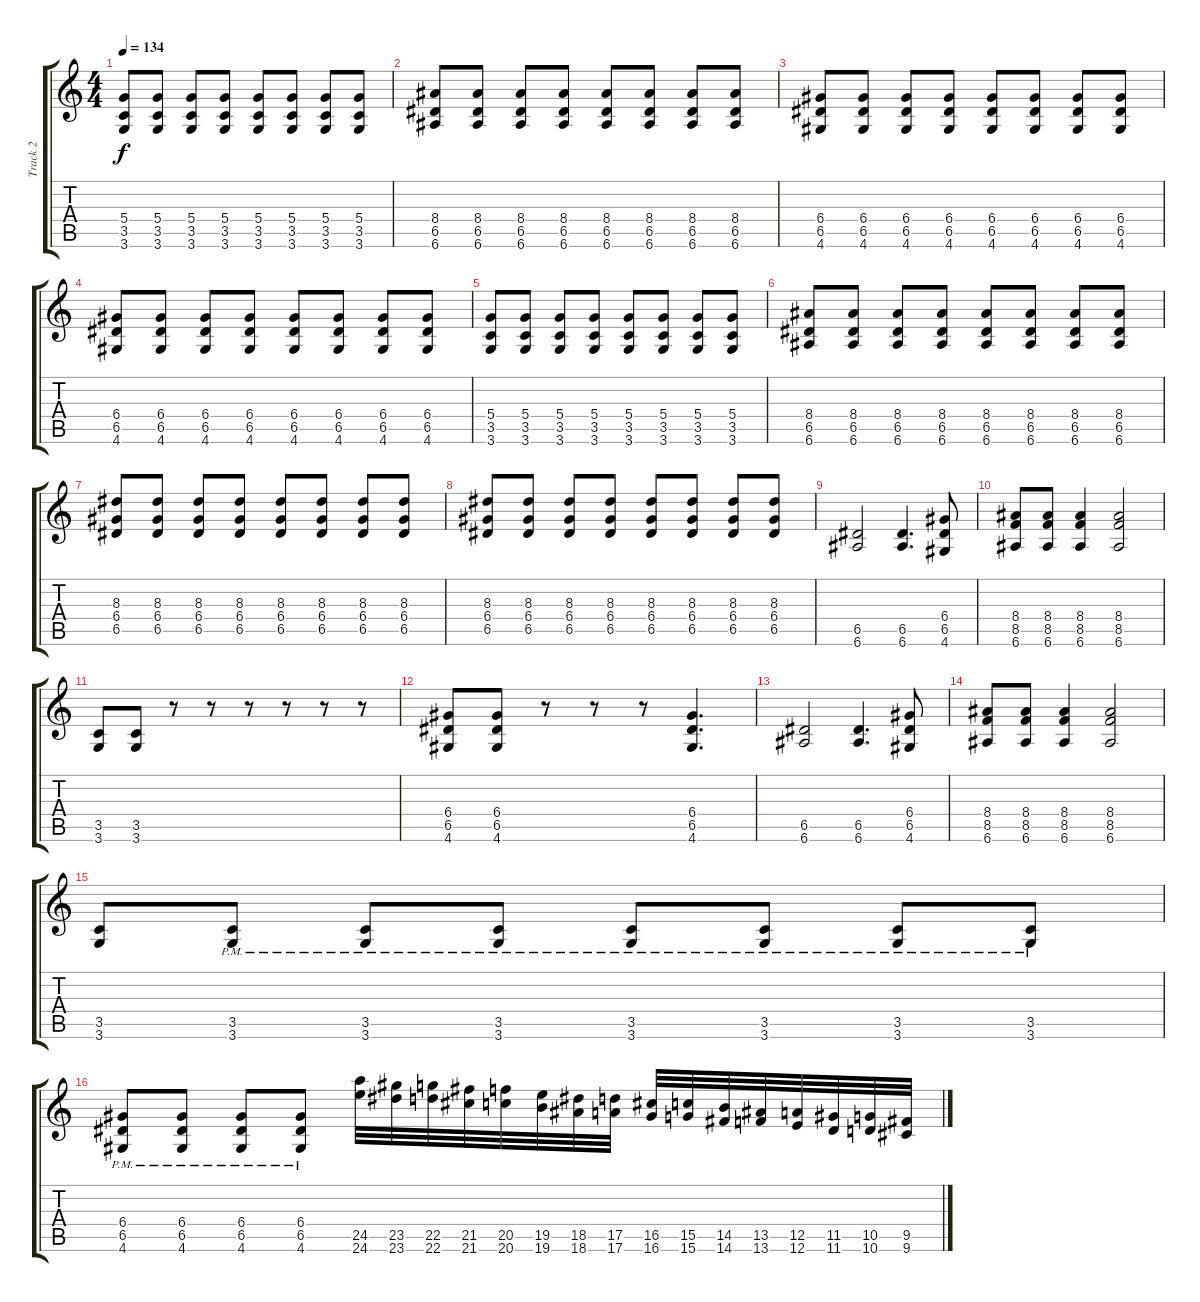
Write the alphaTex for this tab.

\track ("Track 2" "Track 2") {instrument distortionguitar}
\staff {score tabs}
\tuning (E4 B3 G3 D3 A2 E2) {hide}
\ts (4 4)
\tempo 134
\clef g2
\ks c
(5.4 3.5 3.6).8{dy f} (5.4 3.5 3.6).8 (5.4 3.5 3.6).8 (5.4 3.5 3.6).8 (5.4 3.5 3.6).8 (5.4 3.5 3.6).8 (5.4 3.5 3.6).8 (5.4 3.5 3.6).8 |
(8.4 6.5 6.6).8 (8.4 6.5 6.6).8 (8.4 6.5 6.6).8 (8.4 6.5 6.6).8 (8.4 6.5 6.6).8 (8.4 6.5 6.6).8 (8.4 6.5 6.6).8 (8.4 6.5 6.6).8 |
(6.4 6.5 4.6).8 (6.4 6.5 4.6).8 (6.4 6.5 4.6).8 (6.4 6.5 4.6).8 (6.4 6.5 4.6).8 (6.4 6.5 4.6).8 (6.4 6.5 4.6).8 (6.4 6.5 4.6).8 |
(6.4 6.5 4.6).8 (6.4 6.5 4.6).8 (6.4 6.5 4.6).8 (6.4 6.5 4.6).8 (6.4 6.5 4.6).8 (6.4 6.5 4.6).8 (6.4 6.5 4.6).8 (6.4 6.5 4.6).8 |
(5.4 3.5 3.6).8 (5.4 3.5 3.6).8 (5.4 3.5 3.6).8 (5.4 3.5 3.6).8 (5.4 3.5 3.6).8 (5.4 3.5 3.6).8 (5.4 3.5 3.6).8 (5.4 3.5 3.6).8 |
(8.4 6.5 6.6).8 (8.4 6.5 6.6).8 (8.4 6.5 6.6).8 (8.4 6.5 6.6).8 (8.4 6.5 6.6).8 (8.4 6.5 6.6).8 (8.4 6.5 6.6).8 (8.4 6.5 6.6).8 |
(8.3 6.4 6.5).8 (8.3 6.4 6.5).8 (8.3 6.4 6.5).8 (8.3 6.4 6.5).8 (8.3 6.4 6.5).8 (8.3 6.4 6.5).8 (8.3 6.4 6.5).8 (8.3 6.4 6.5).8 |
(8.3 6.4 6.5).8 (8.3 6.4 6.5).8 (8.3 6.4 6.5).8 (8.3 6.4 6.5).8 (8.3 6.4 6.5).8 (8.3 6.4 6.5).8 (8.3 6.4 6.5).8 (8.3 6.4 6.5).8 |
(6.5 6.6).2 (6.5 6.6).4{d} (6.4 6.5 4.6).8 |
(8.4 8.5 6.6).8 (8.4 8.5 6.6).8 (8.4 8.5 6.6).4 (8.4 8.5 6.6).2 |
(3.5 3.6).8 (3.5 3.6).8 r.8 r.8 r.8 r.8 r.8 r.8 |
(6.4 6.5 4.6).8 (6.4 6.5 4.6).8 r.8 r.8 r.8 (6.4 6.5 4.6).4{d} |
(6.5 6.6).2 (6.5 6.6).4{d} (6.4 6.5 4.6).8 |
(8.4 8.5 6.6).8 (8.4 8.5 6.6).8 (8.4 8.5 6.6).4 (8.4 8.5 6.6).2 |
(3.5 3.6).8 (3.5{pm} 3.6{pm}).8 (3.5{pm} 3.6{pm}).8 (3.5{pm} 3.6{pm}).8 (3.5{pm} 3.6{pm}).8 (3.5{pm} 3.6{pm}).8 (3.5{pm} 3.6{pm}).8 (3.5{pm} 3.6{pm}).8 |
(6.4{pm} 6.5{pm} 4.6{pm}).8 (6.4{pm} 6.5{pm} 4.6{pm}).8 (6.4{pm} 6.5{pm} 4.6{pm}).8 (6.4{pm} 6.5{pm} 4.6{pm}).8 (24.5 24.6).32{instrument guitarfretnoise} (23.5 23.6).32 (22.5 22.6).32 (21.5 21.6).32 (20.5 20.6).32 (19.5 19.6).32 (18.5 18.6).32 (17.5 17.6).32 (16.5 16.6).32 (15.5 15.6).32 (14.5 14.6).32 (13.5 13.6).32 (12.5 12.6).32 (11.5 11.6).32 (10.5 10.6).32 (9.5 9.6).32
